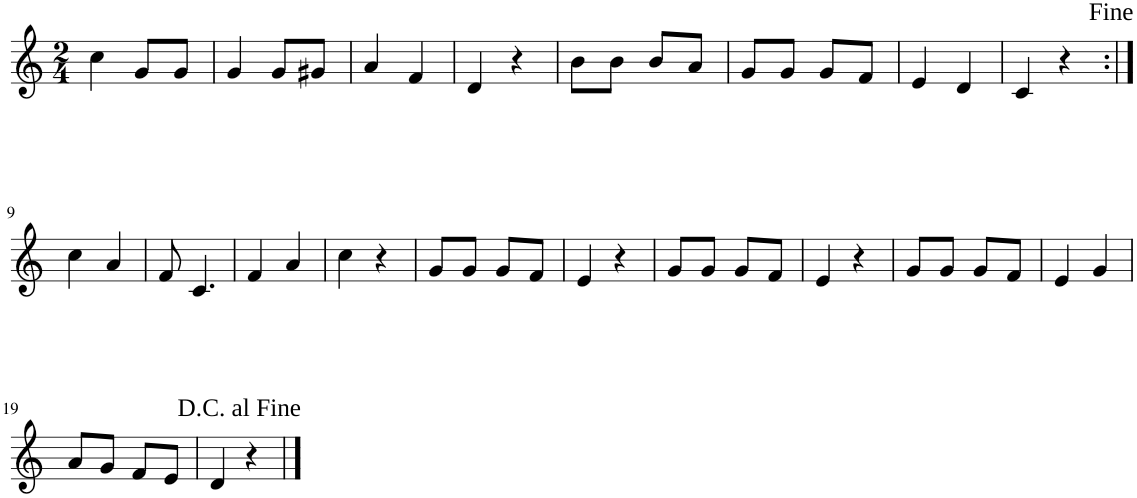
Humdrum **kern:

**kern
*part1
*staff1
*I"Voice
*clefG2
*k[]
*M2/4
=1
4cc\
8g/L
8g/J
=2
4g/
8g/L
8g#X/J
=3
4a/
4f/
=4
4d/
4r
=5
8b\L
8b\J
8b/L
8a/J
=6
8g/L
8g/J
8g/L
8f/J
=7
4e/
4d/
=8
4c/
4r
!LO:TX:a:t=<font face="Times New Roman"/>Fine
!!LO:LB:g=z
=9:|!
4cc\
4a/
=10
8f/
4.c/
=11
4f/
4a/
=12
4cc\
4r
=13
8g/L
8g/J
8g/L
8f/J
=14
4e/
4r
=15
8g/L
8g/J
8g/L
8f/J
=16
4e/
4r
=17
8g/L
8g/J
8g/L
8f/J
=18
4e/
4g/
!!LO:LB:g=z
=19
8a/L
8g/J
8f/L
8e/J
=20
4d/
4r
!LO:TX:a:t=<font face="Times New Roman"/>D.C. al Fine
==
*-
